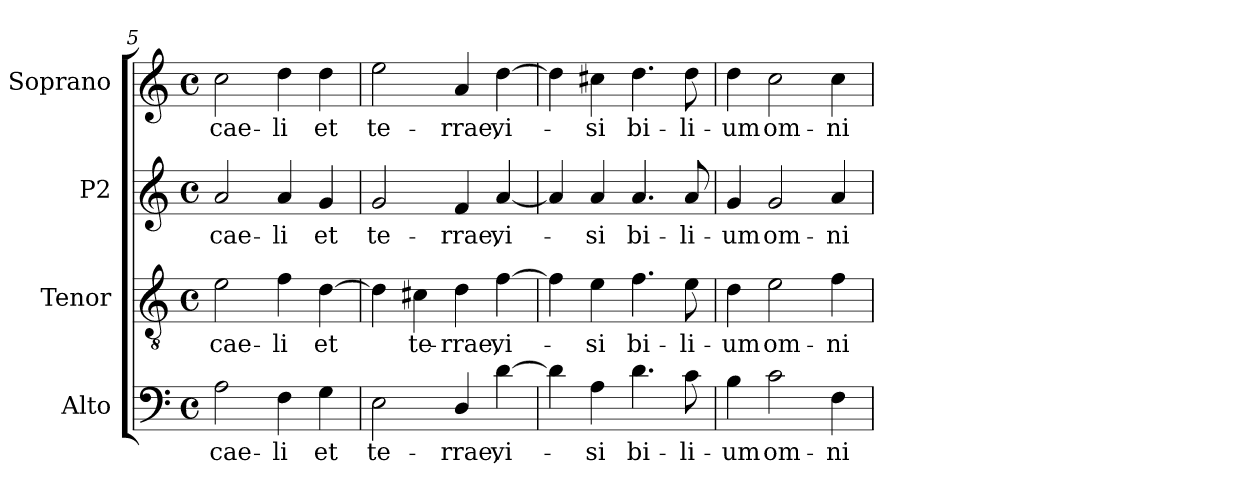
**kern	**text	**kern	**text	**kern	**text	**kern	**text
*part4	*part4	*part3	*part3	*part2	*part2	*part1	*part1
*staff4	*staff4	*staff3	*staff3	*staff2	*staff2	*staff1	*staff1
*I"Alto	*	*I"Tenor	*	*I"P2	*	*I"Soprano	*
*I'A.	*	*I'T.	*	*	*	*I'S.	*
*clefF4	*	*clefGv2	*	*clefG2	*	*clefG2	*
*	*	*ITrd7c12	*	*	*	*	*
*k[]	*	*k[]	*	*k[]	*	*k[]	*
*C:	*	*C:	*	*C:	*	*C:	*
*M4/4	*	*M4/4	*	*M4/4	*	*M4/4	*
*met(c)	*	*met(c)	*	*met(c)	*	*met(c)	*
=5	=5	=5	=5	=5	=5	=5	=5
!	!LO:LY:b:color=#000000	!	!	!	!	!	!
!	!	!	!LO:LY:b:color=#000000	!	!	!	!
!	!	!	!	!	!LO:LY:b:color=#000000	!	!
!	!	!	!	!	!	!	!LO:LY:b:color=#000000
2Ai\	cae-	2Ei\	cae-	2ai/	cae-	2cci\	cae-
!	!LO:LY:b:color=#000000	!	!	!	!	!	!
!	!	!	!LO:LY:b:color=#000000	!	!	!	!
!	!	!	!	!	!LO:LY:b:color=#000000	!	!
!	!	!	!	!	!	!	!LO:LY:b:color=#000000
4Fi\	-li	4Fi\	-li	4ai/	-li	4ddi\	-li
!	!LO:LY:b:color=#000000	!	!	!	!	!	!
!	!	!	!LO:LY:b:color=#000000	!	!	!	!
!	!	!	!	!	!LO:LY:b:color=#000000	!	!
!	!	!	!	!	!	!	!LO:LY:b:color=#000000
4Gi\	et	[4Di\	et	4gi/	et	4ddi\	et
!!LO:LB:g=z
=6	=6	=6	=6	=6	=6	=6	=6
!	!LO:LY:b:color=#000000	!	!	!	!	!	!
!	!	!	!	!	!LO:LY:b:color=#000000	!	!
!	!	!	!	!	!	!	!LO:LY:b:color=#000000
2Ei\	te-	4Di\]	.	2gi/	te-	2eei\	te-
!	!	!	!LO:LY:b:color=#000000	!	!	!	!
.	.	4C#Xi\	te-	.	.	.	.
!	!LO:LY:b:color=#000000	!	!	!	!	!	!
!	!	!	!LO:LY:b:color=#000000	!	!	!	!
!	!	!	!	!	!LO:LY:b:color=#000000	!	!
!	!	!	!	!	!	!	!LO:LY:b:color=#000000
4Di/	-rrae,	4Di\	-rrae,	4fi/	-rrae,	4ai/	-rrae,
!	!LO:LY:b:color=#000000	!	!	!	!	!	!
!	!	!	!LO:LY:b:color=#000000	!	!	!	!
!	!	!	!	!	!LO:LY:b:color=#000000	!	!
!	!	!	!	!	!	!	!LO:LY:b:color=#000000
[4di\	vi-	[4Fi\	vi-	[4ai/	vi-	[4ddi\	vi-
=7	=7	=7	=7	=7	=7	=7	=7
4di\]	.	4Fi\]	.	4ai/]	.	4ddi\]	.
!	!LO:LY:b:color=#000000	!	!	!	!	!	!
!	!	!	!LO:LY:b:color=#000000	!	!	!	!
!	!	!	!	!	!LO:LY:b:color=#000000	!	!
!	!	!	!	!	!	!	!LO:LY:b:color=#000000
4Ai\	-si	4Ei\	-si	4ai/	-si	4cc#Xi\	-si
!	!LO:LY:b:color=#000000	!	!	!	!	!	!
!	!	!	!LO:LY:b:color=#000000	!	!	!	!
!	!	!	!	!	!LO:LY:b:color=#000000	!	!
!	!	!	!	!	!	!	!LO:LY:b:color=#000000
4.di\	bi-	4.Fi\	bi-	4.ai/	bi-	4.ddi\	bi-
!	!LO:LY:b:color=#000000	!	!	!	!	!	!
!	!	!	!LO:LY:b:color=#000000	!	!	!	!
!	!	!	!	!	!LO:LY:b:color=#000000	!	!
!	!	!	!	!	!	!	!LO:LY:b:color=#000000
8ci\	-li-	8Ei\	-li-	8ai/	-li-	8ddi\	-li-
=8	=8	=8	=8	=8	=8	=8	=8
!	!LO:LY:b:color=#000000	!	!	!	!	!	!
!	!	!	!LO:LY:b:color=#000000	!	!	!	!
!	!	!	!	!	!LO:LY:b:color=#000000	!	!
!	!	!	!	!	!	!	!LO:LY:b:color=#000000
4Bi\	-um	4Di\	-um	4gi/	-um	4ddi\	-um
!	!LO:LY:b:color=#000000	!	!	!	!	!	!
!	!	!	!LO:LY:b:color=#000000	!	!	!	!
!	!	!	!	!	!LO:LY:b:color=#000000	!	!
!	!	!	!	!	!	!	!LO:LY:b:color=#000000
2ci\	om-	2Ei\	om-	2gi/	om-	2cci\	om-
!	!LO:LY:b:color=#000000	!	!	!	!	!	!
!	!	!	!LO:LY:b:color=#000000	!	!	!	!
!	!	!	!	!	!LO:LY:b:color=#000000	!	!
!	!	!	!	!	!	!	!LO:LY:b:color=#000000
4Fi\	-ni-	4Fi\	-ni-	4ai/	-ni-	4cci\	-ni-
=	=	=	=	=	=	=	=
*-	*-	*-	*-	*-	*-	*-	*-
